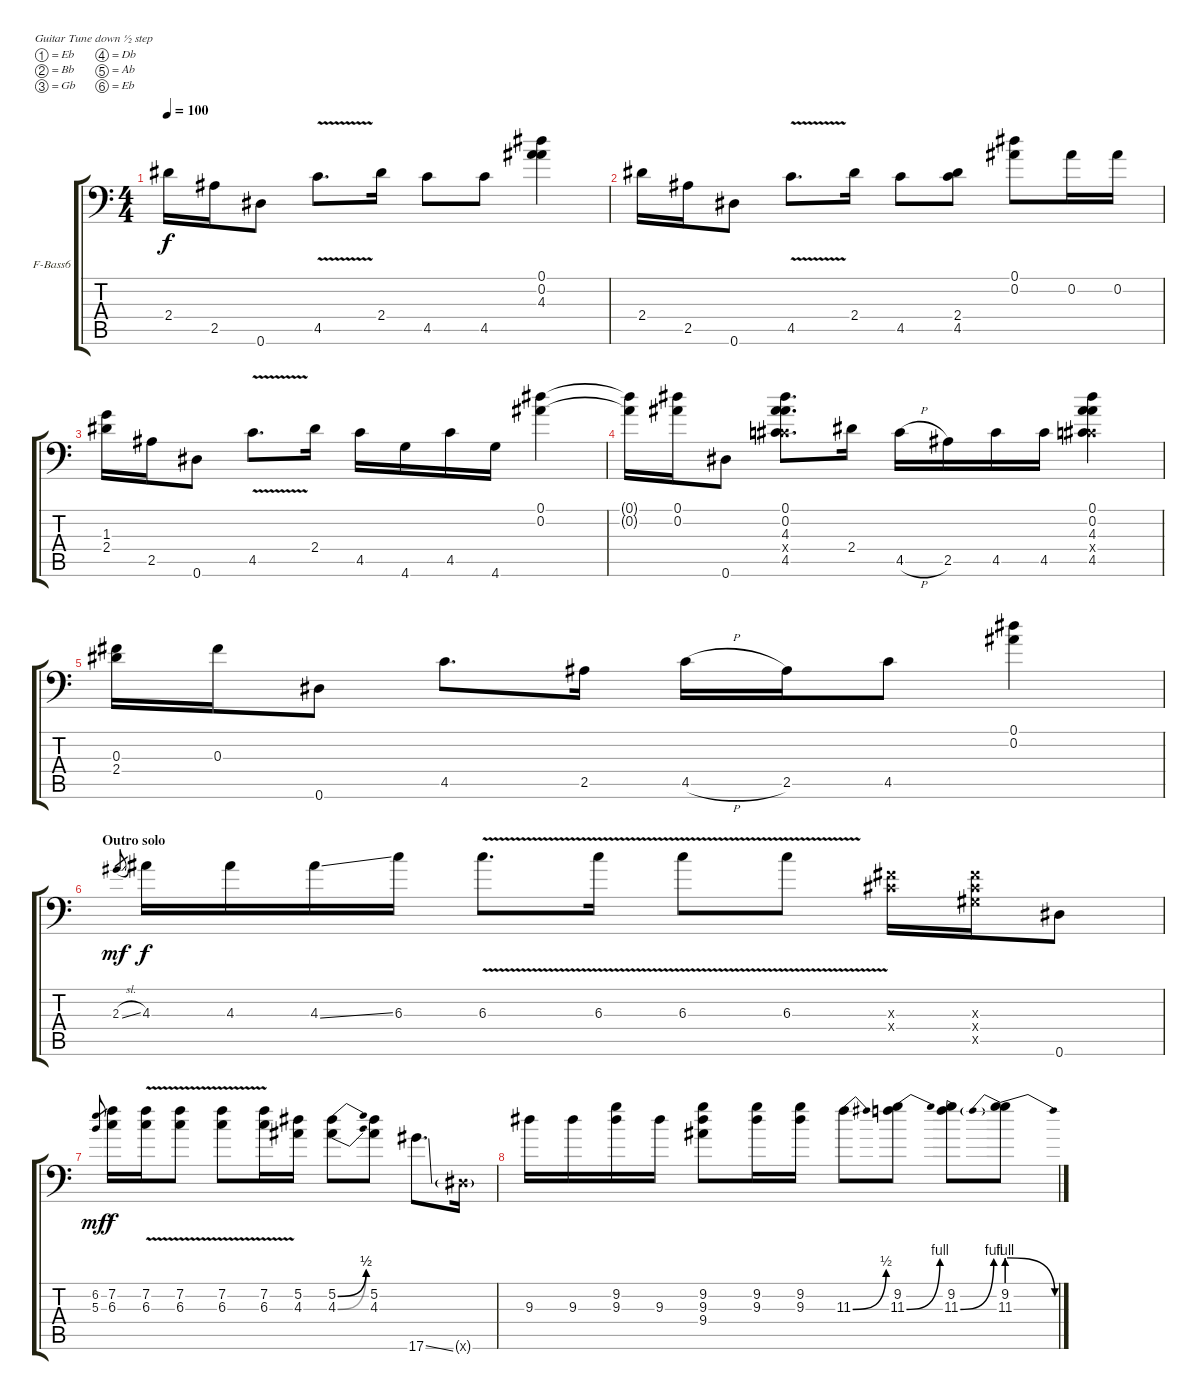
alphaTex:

\bracketExtendMode groupsimilarinstruments
\firstSystemTrackNameOrientation horizontal
\otherSystemsTrackNameOrientation horizontal
\track ("Overdub" "F-Bass6") {instrument fretlessbass}
\staff {score tabs}
\tuning (Eb4 Bb3 Gb3 Db3 Ab2 Eb2)
\ts (4 4)
\tempo 100
\clef f4
\ks c
2.4.16{dy f} 2.5.16 0.6.8 4.5{v}.8{d} 2.4.16 4.5.8 4.5.8 (0.1 0.2 4.3).4 |
2.4.16 2.5.16 0.6.8 4.5{v}.8{d} 2.4.16 4.5.8 (2.4 4.5).8 (0.1 0.2).8 0.2.16 0.2.16 |
(1.3 2.4).16 2.5.16 0.6.8 4.5{v}.8{d} 2.4.16 4.5.16 4.6.16 4.5.16 4.6.16 (0.1 0.2).4 |
(0.1{t} 0.2{t}).16 (0.1 0.2).16 0.6.8 (0.1 0.2 4.3 0.4{x} 4.5).8{d} 2.4.16 4.5{h}.16 2.5.16 4.5.16 4.5.16 (0.1 0.2 4.3 0.4{x} 4.5).4 |
(0.3 2.4).16 0.3.16 0.6.8 4.5.8{d} 2.5.16 4.5{h}.16 2.5.16 4.5.8 (0.1 0.2).4 |
\section ("" "Outro solo")
2.3{sl}.8{gr dy mf} 4.3.16{dy f} 4.3.16 4.3{ss}.16 6.3.16 6.3{v}.8{d} 6.3{v}.16 6.3{v}.8 6.3{v}.8 (0.3{x} 0.4{x}).16 (0.3{x} 0.4{x} 0.5{x}).16 0.6.8 |
(6.2 5.3).8{gr dy mf} (7.2 6.3).16{dy f} (7.2{v} 6.3{v}).16 (7.2{v} 6.3{v}).8 (7.2{v} 6.3{v}).8 (7.2{v} 6.3{v}).16 (5.2 4.3).16 (5.2{be (bend 0 0 60 2)} 4.3{be (bend 0 0 60 2)}).8 (5.2 4.3).8 17.6{ss}.8{d} 0.6{g x}.16 |
9.3.16 9.3.16 (9.2 9.3).16 9.3.16 (9.2 9.3 9.4).8 (9.2 9.3).16 (9.2 9.3).16 11.3{be (bend 0 0 60 2)}.8 (9.2 11.3{be (bend 0 0 60 4)}).8 (9.2 11.3{be (bend 0 0 60 4)}).8 (9.2 11.3{be (prebendrelease 0 4 60 0)}).8
